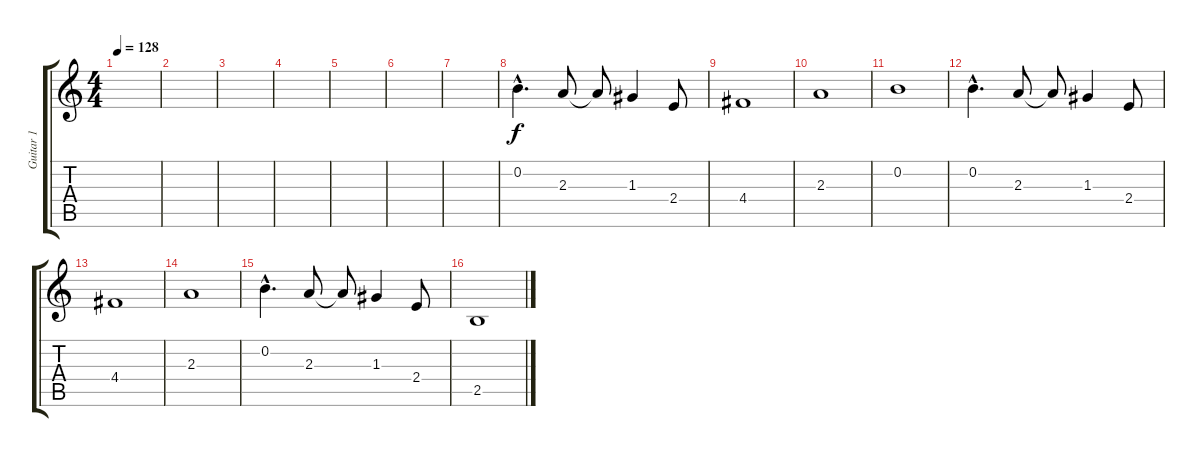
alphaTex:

\track ("Guitar 1" "Guitar 1") {instrument electricguitarclean}
\staff {score tabs}
\tuning (E4 B3 G3 D3 A2 E2) {hide}
\ts (4 4)
\tempo 128
\clef g2
\ks c
|
|
|
|
|
|
|
0.2{hac}.4{d} 2.3.8 2.3{t}.8 1.3.4 2.4.8 |
4.4.1 |
2.3.1 |
0.2.1 |
0.2{hac}.4{d} 2.3.8 2.3{t}.8 1.3.4 2.4.8 |
4.4.1 |
2.3.1 |
0.2{hac}.4{d} 2.3.8 2.3{t}.8 1.3.4 2.4.8 |
2.5.1
